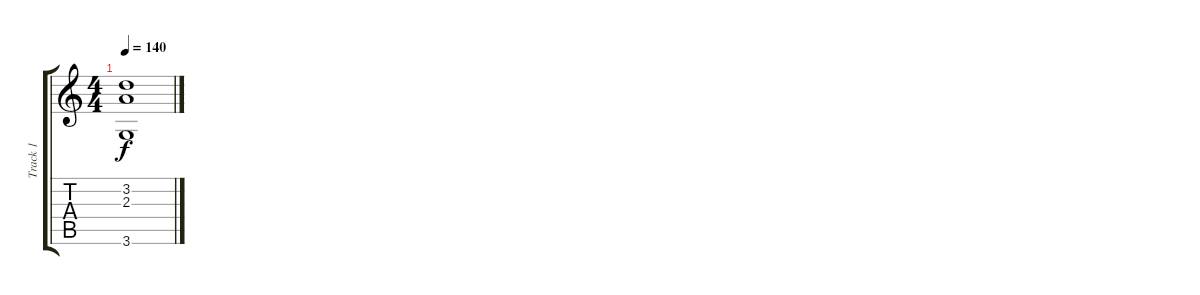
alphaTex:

\track ("Track 1" "Track 1") {instrument acousticguitarsteel}
\staff {score tabs}
\tuning (E4 B3 G3 D3 A2 E2) {hide}
\ts (4 4)
\tempo 140
\clef g2
\ks c
(3.2{t} 2.3{t} 3.6{t}).1{dy f}
